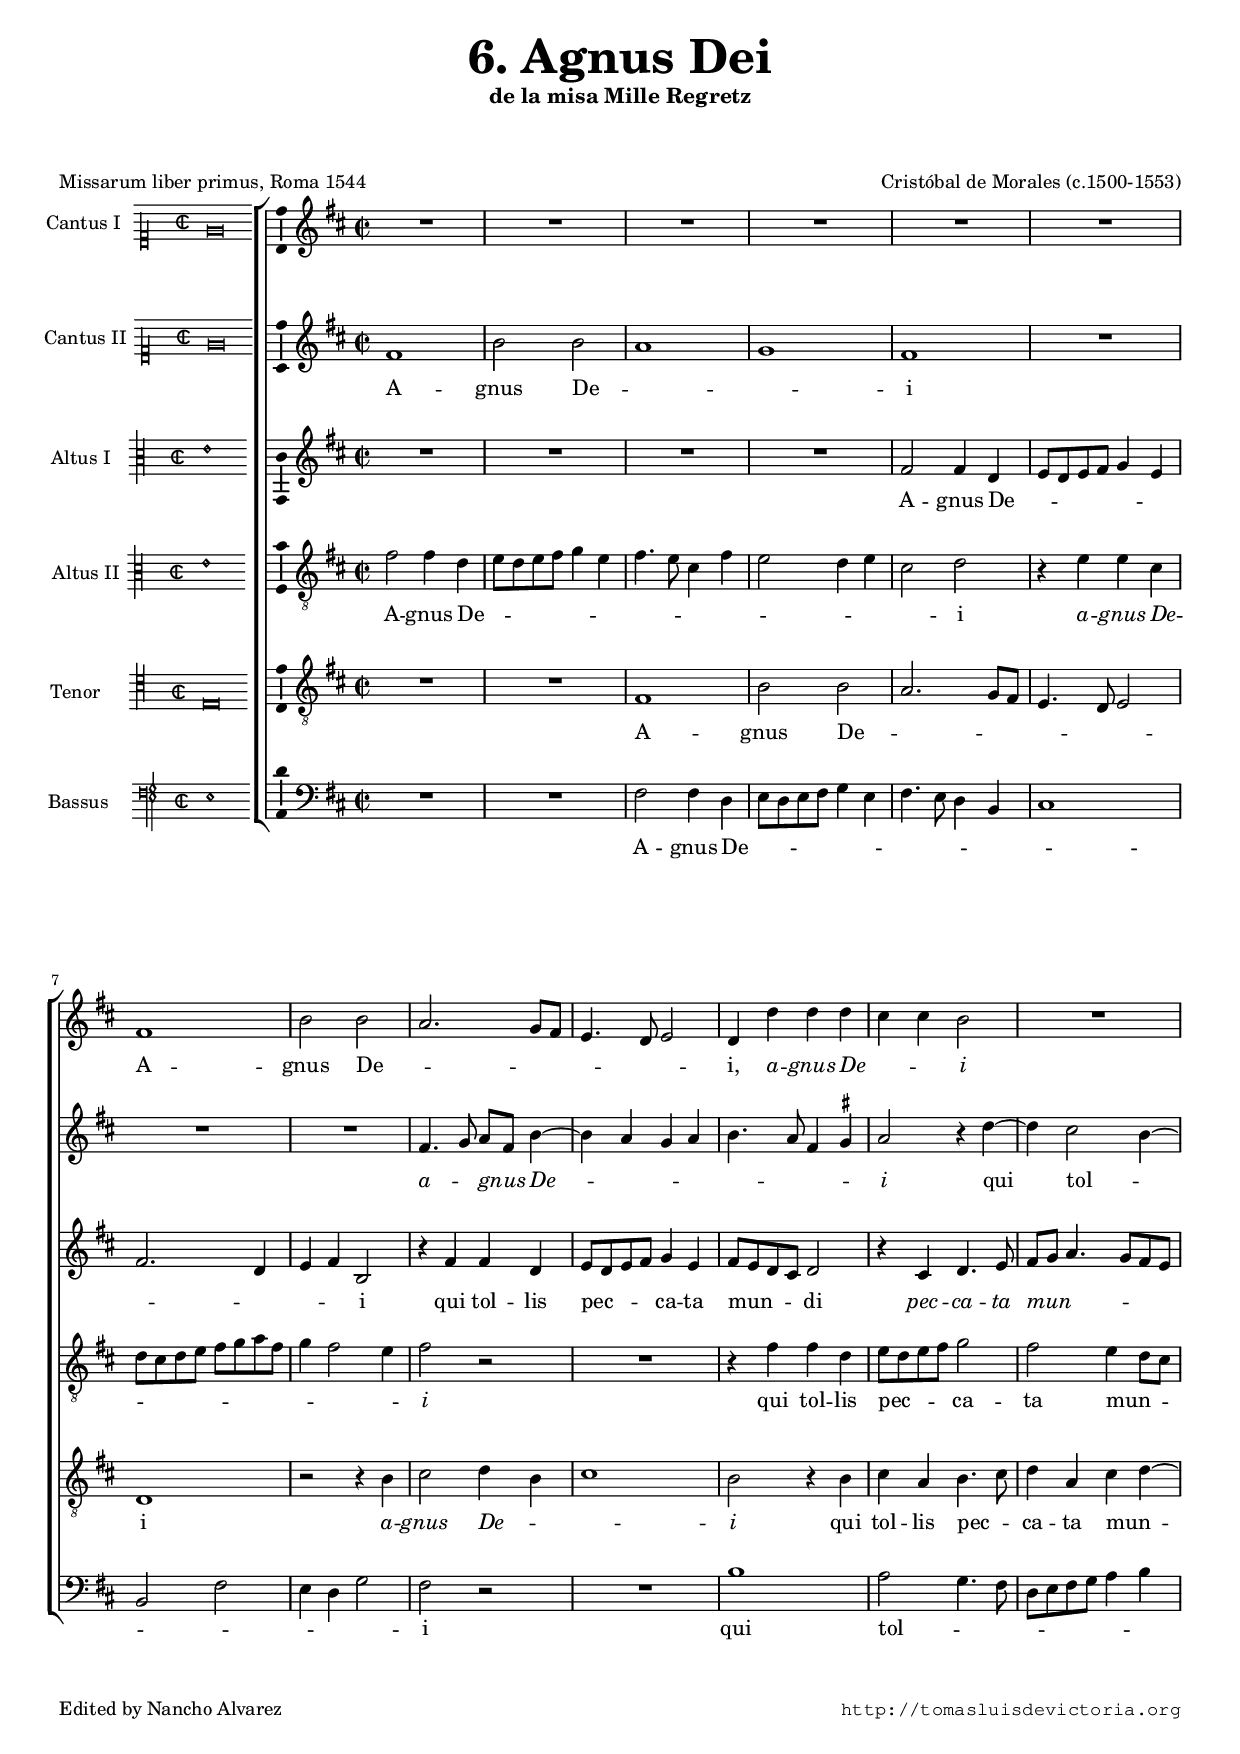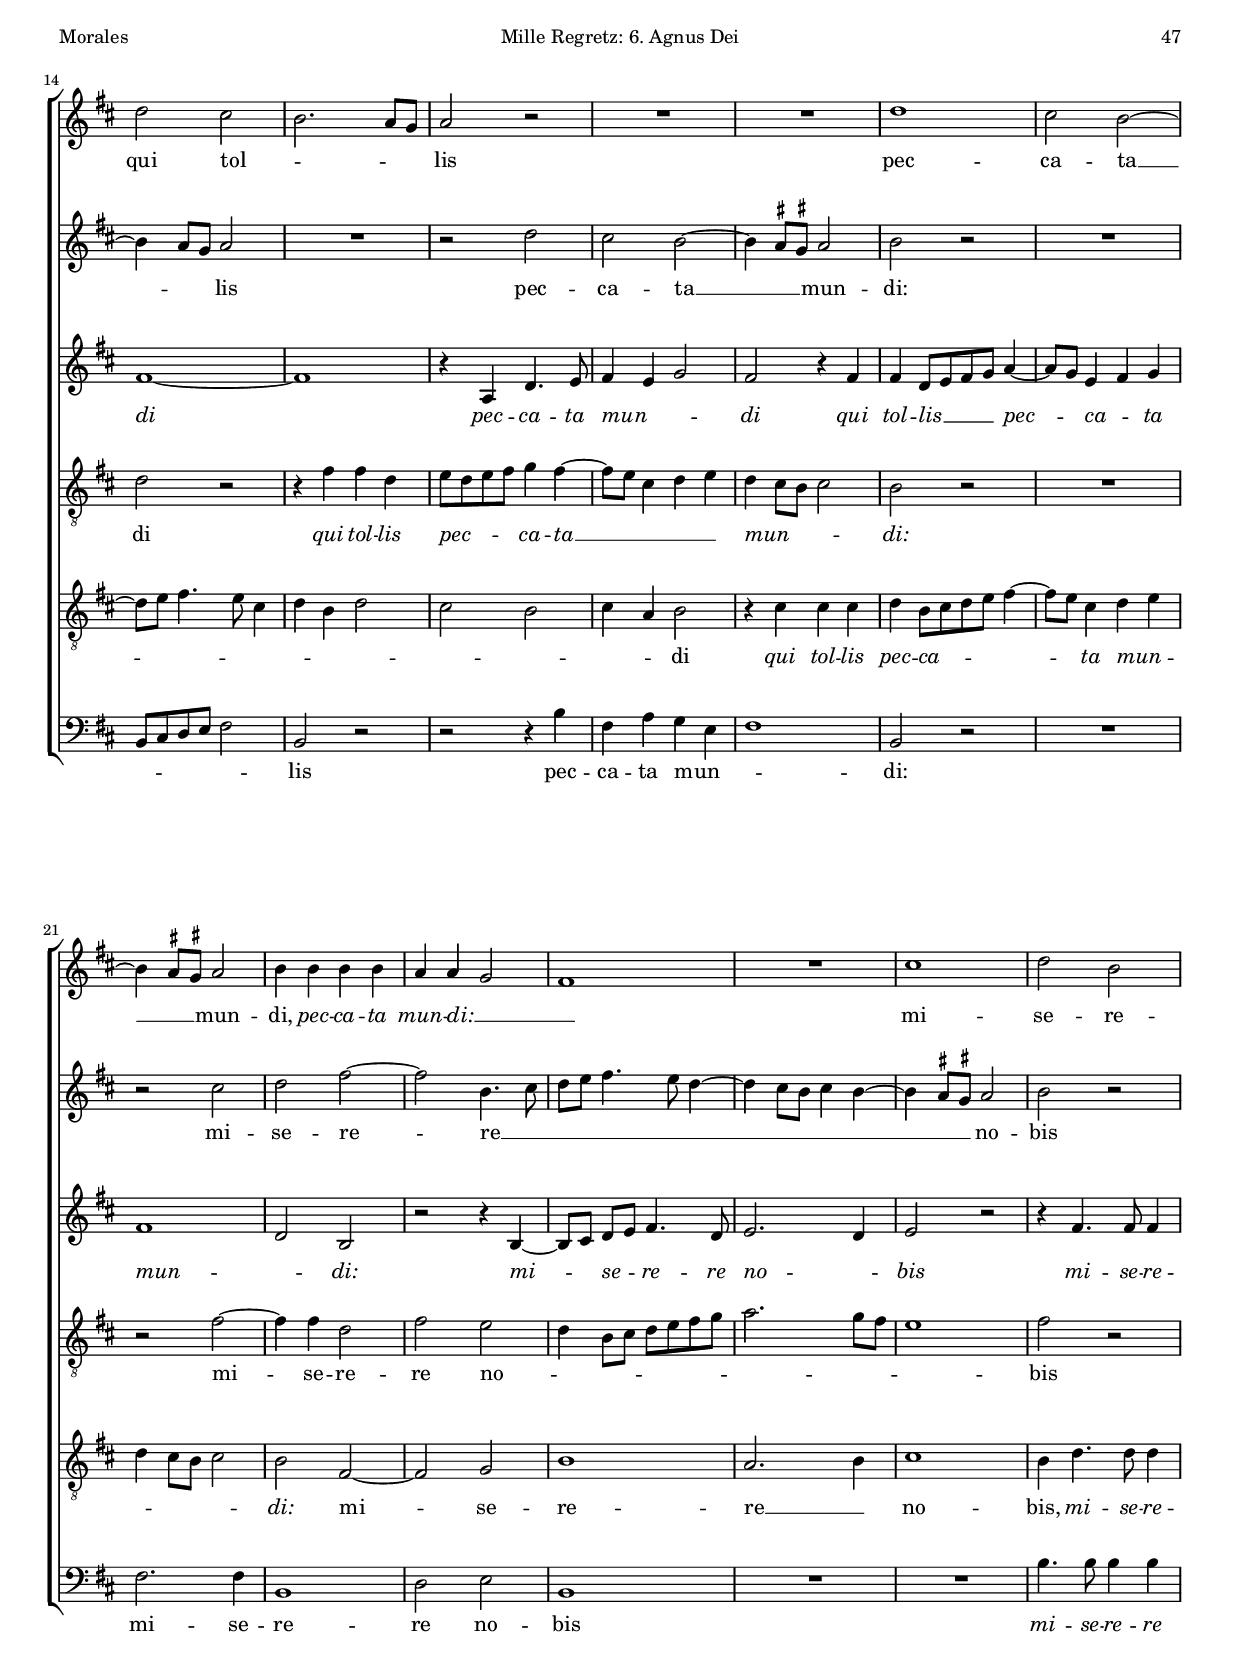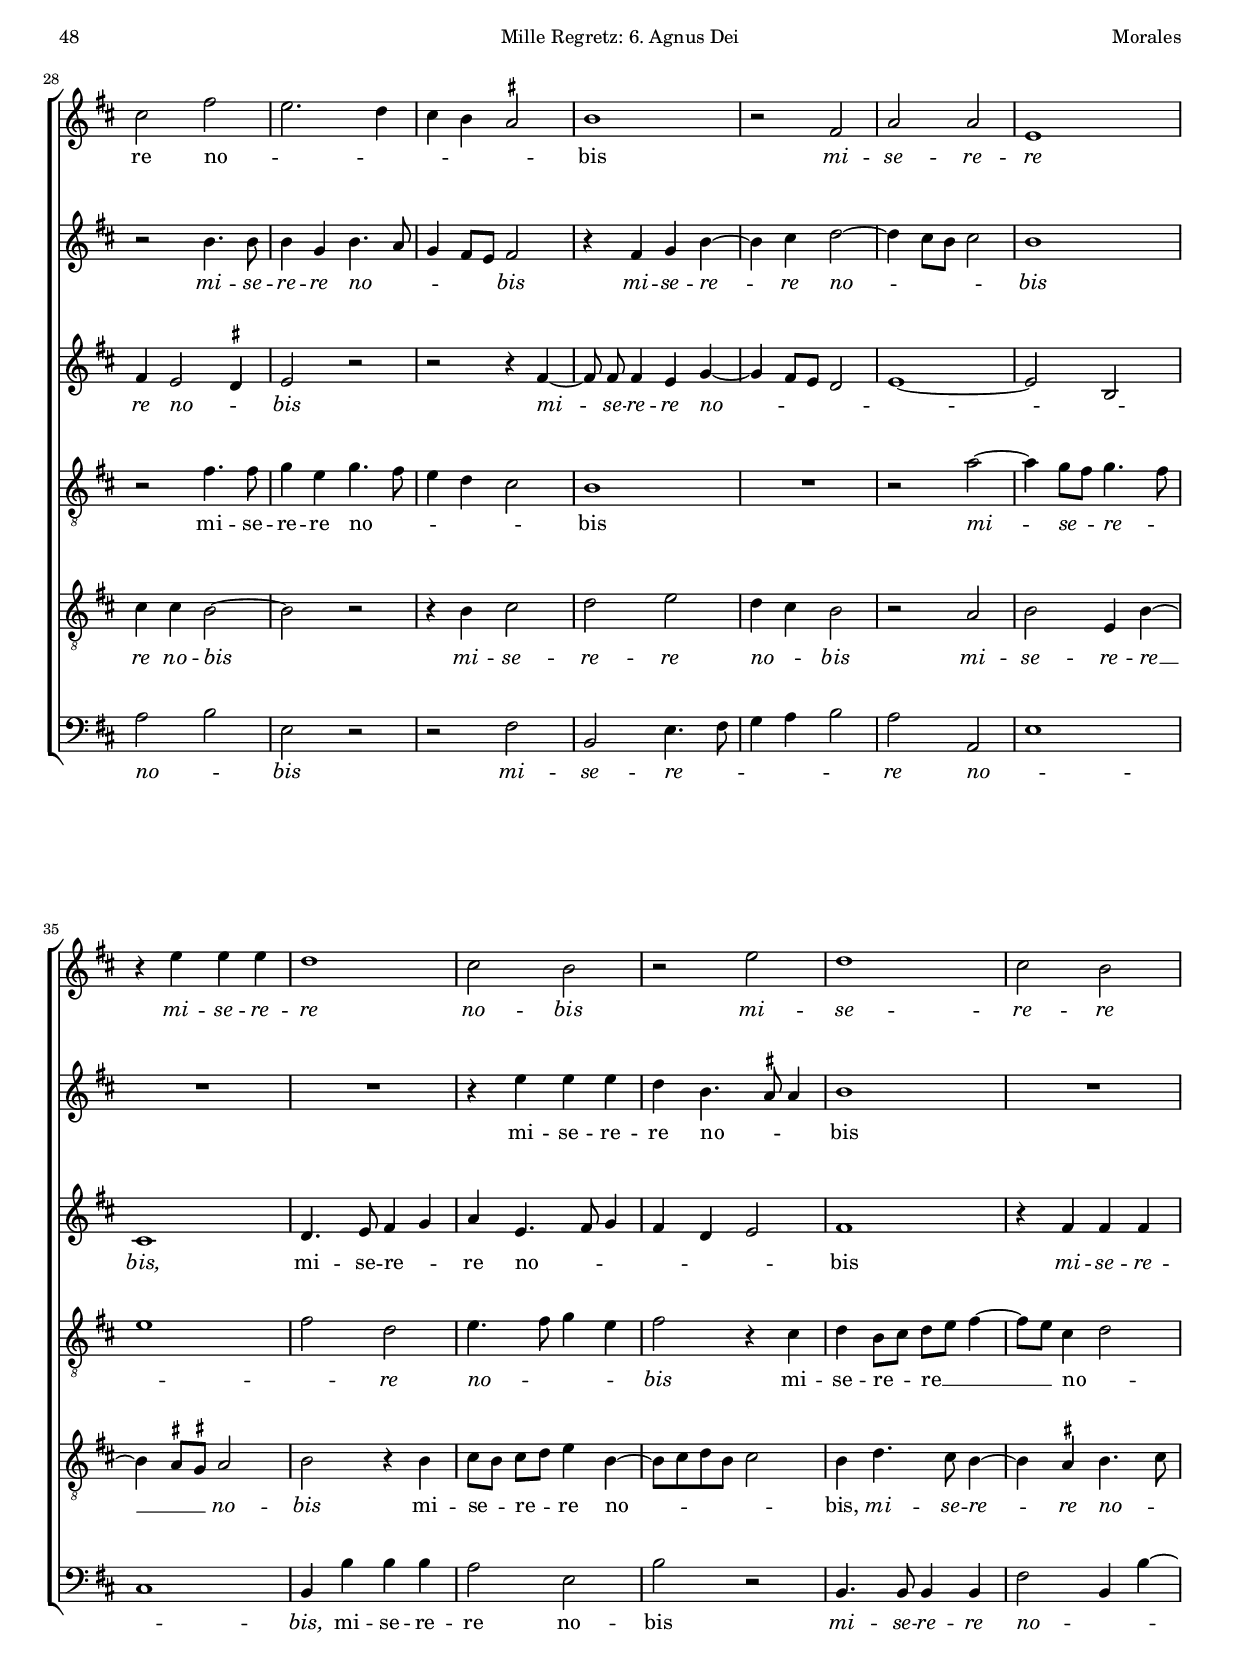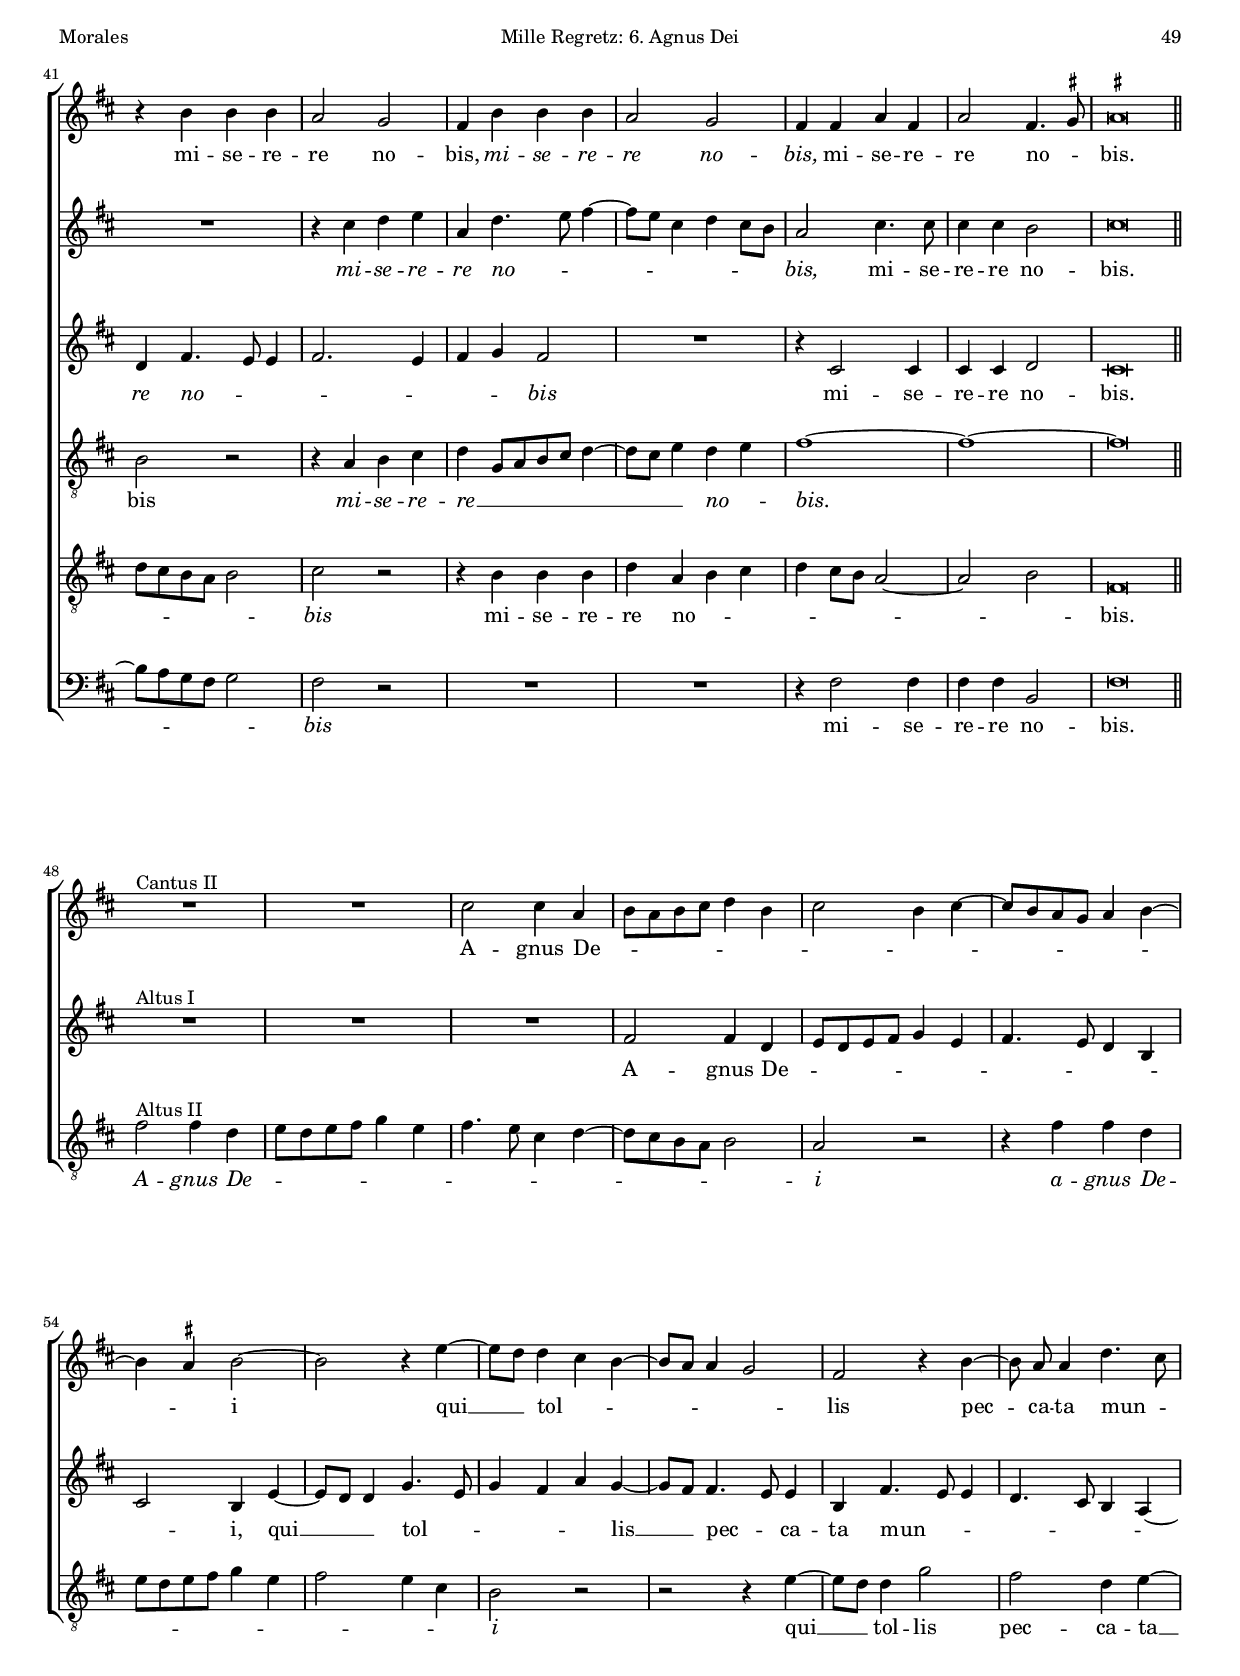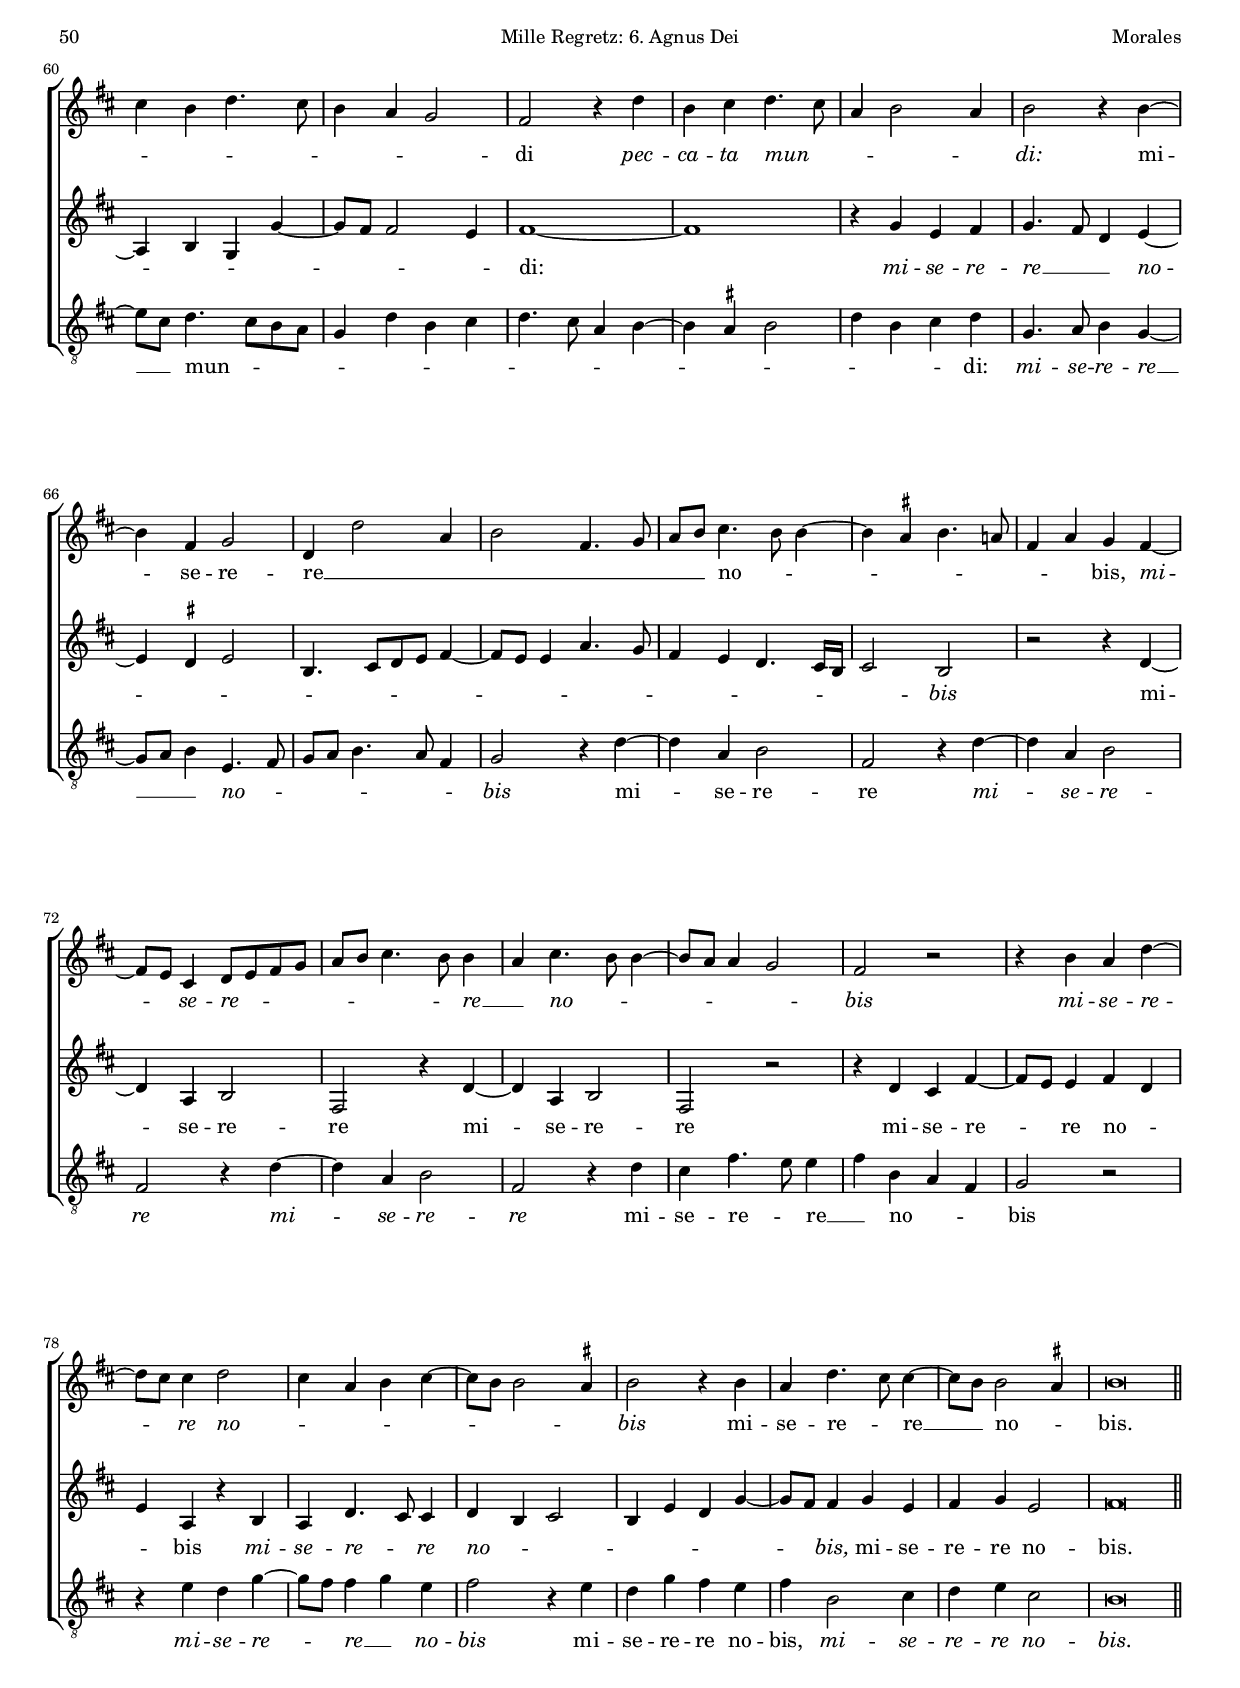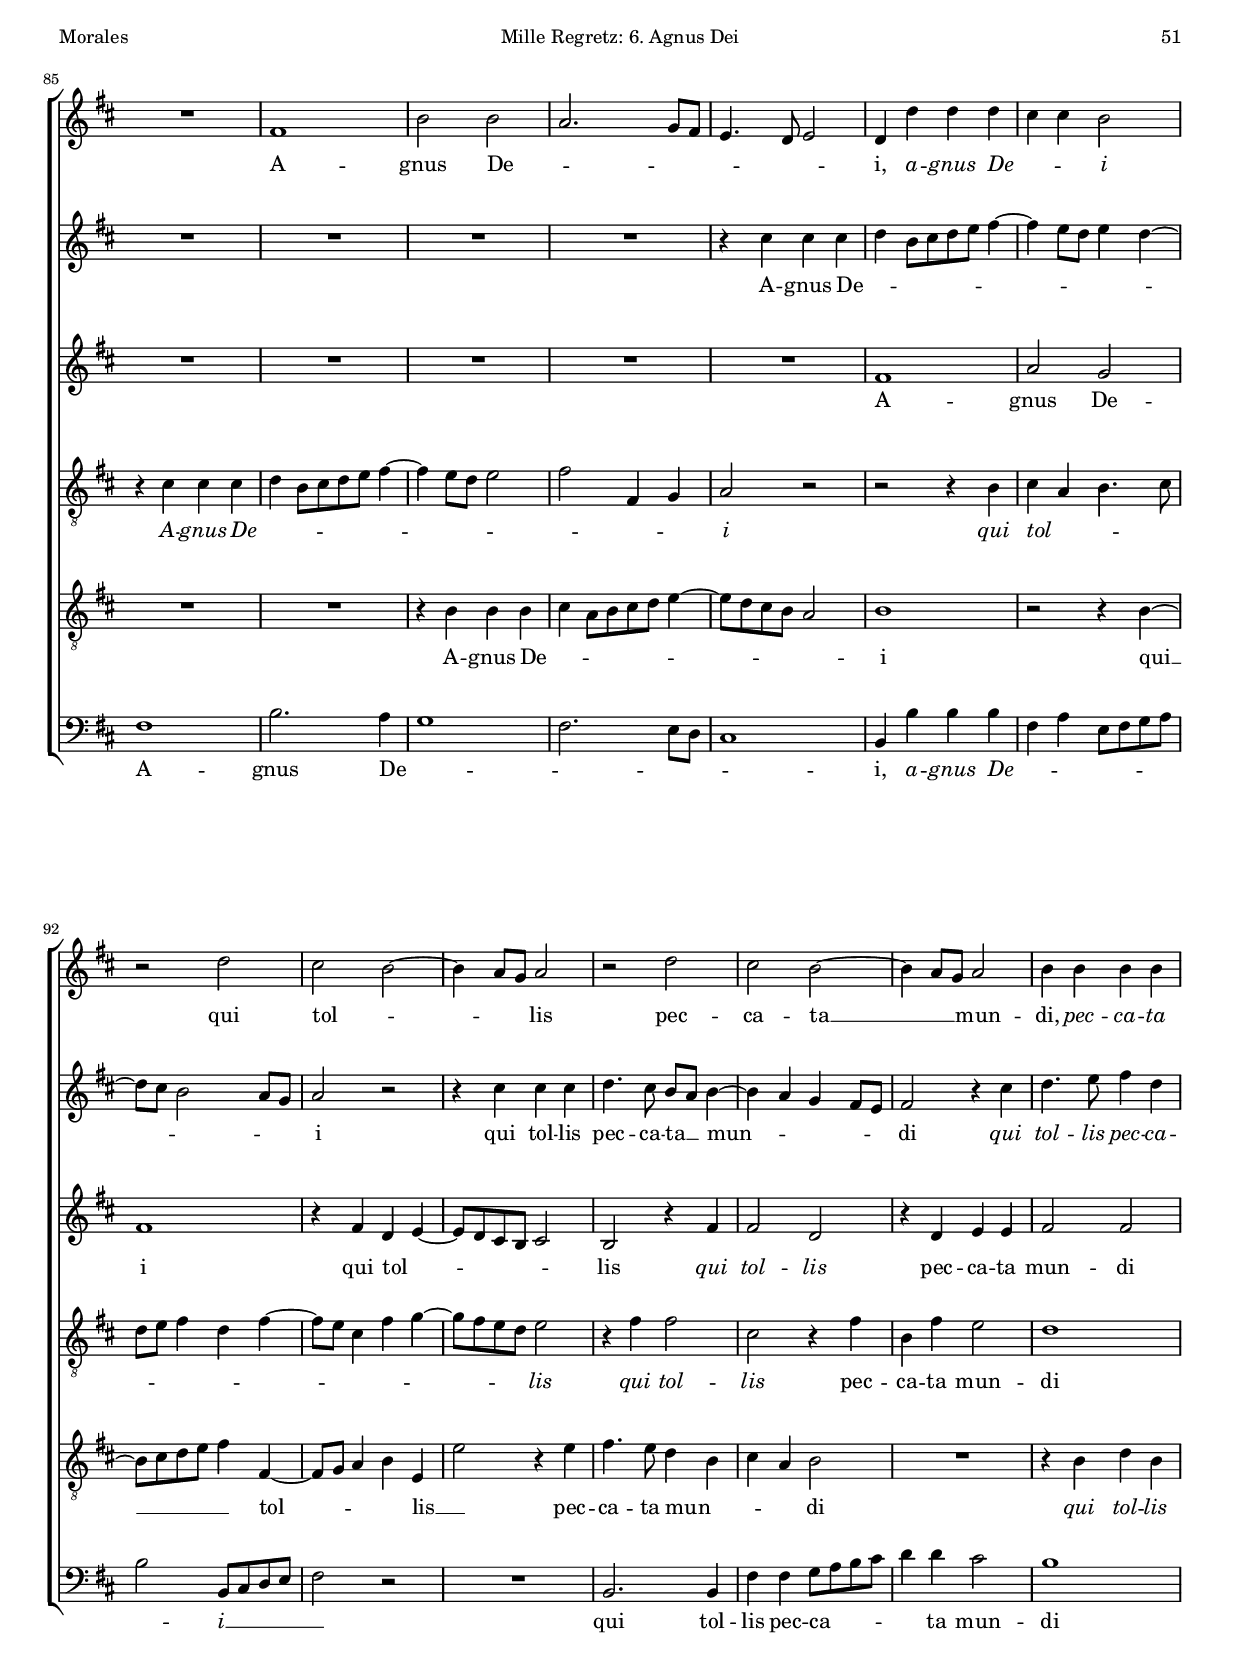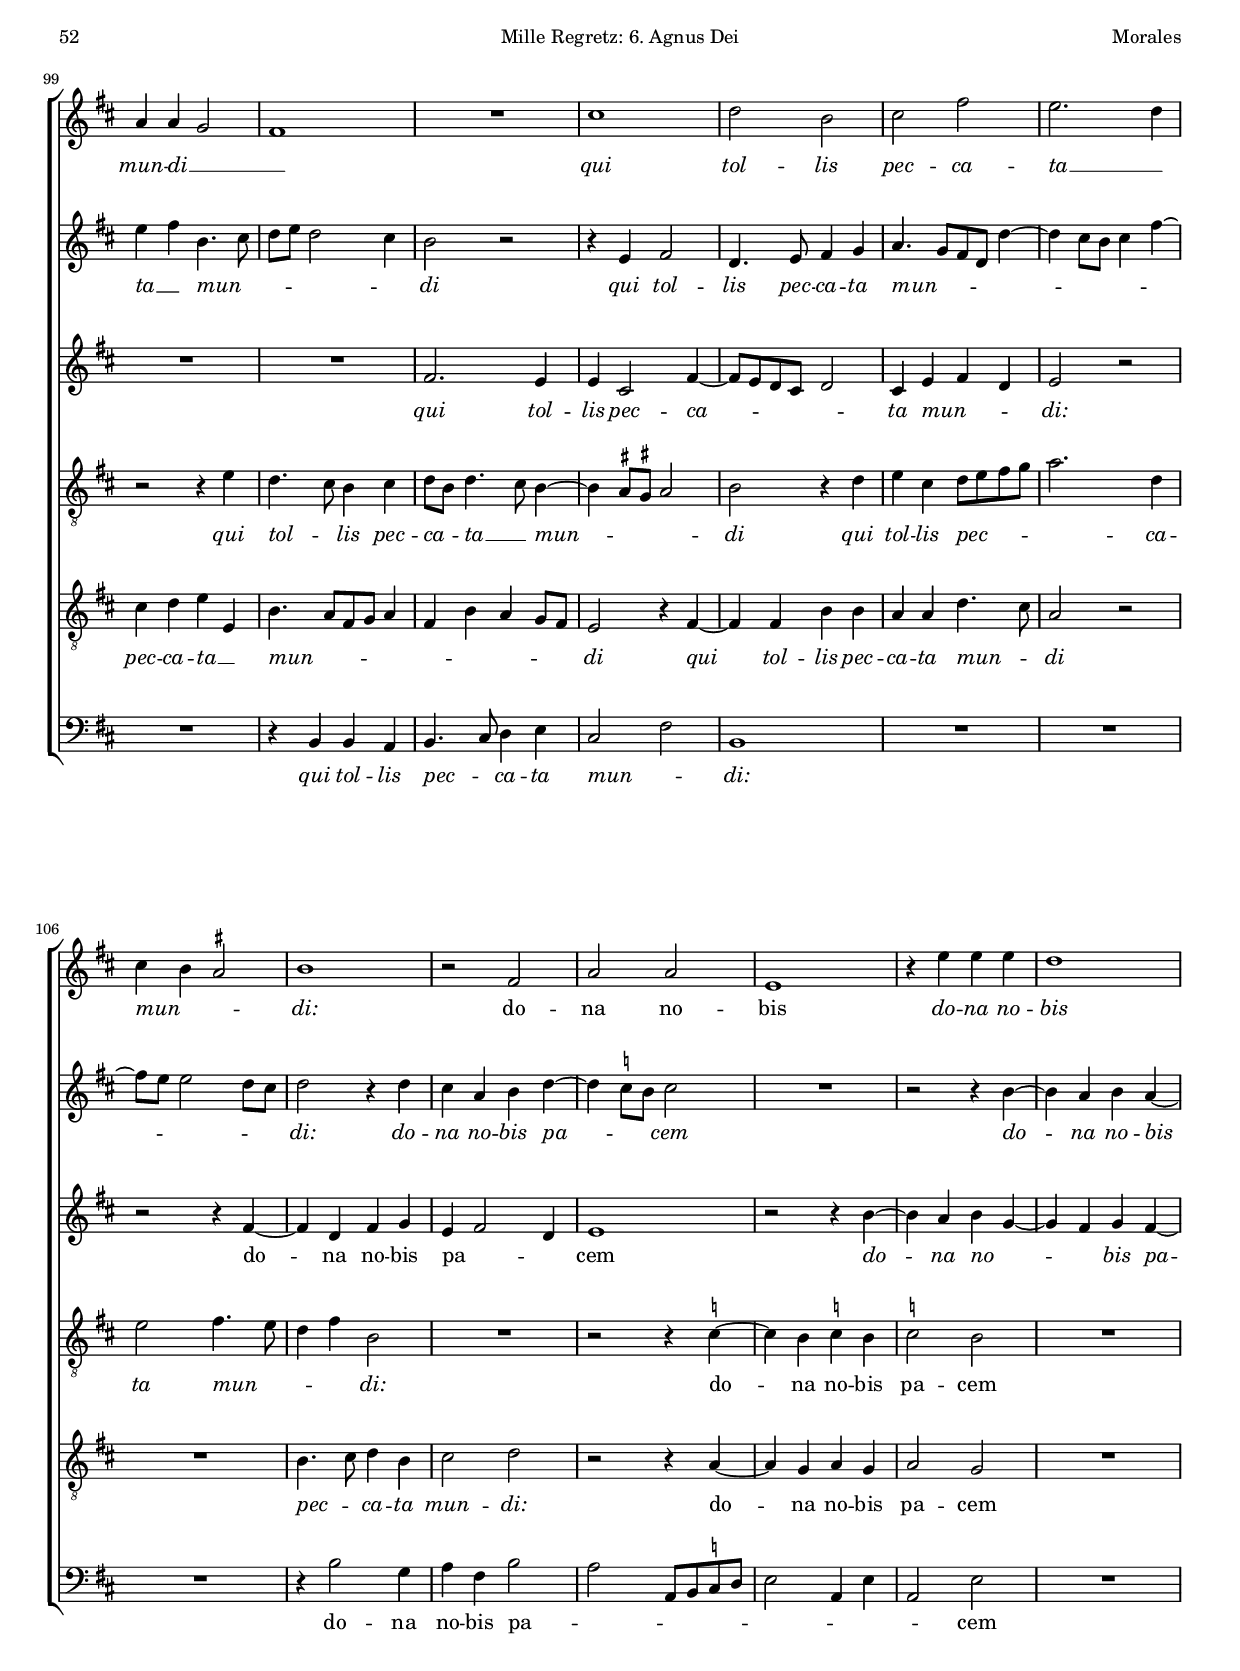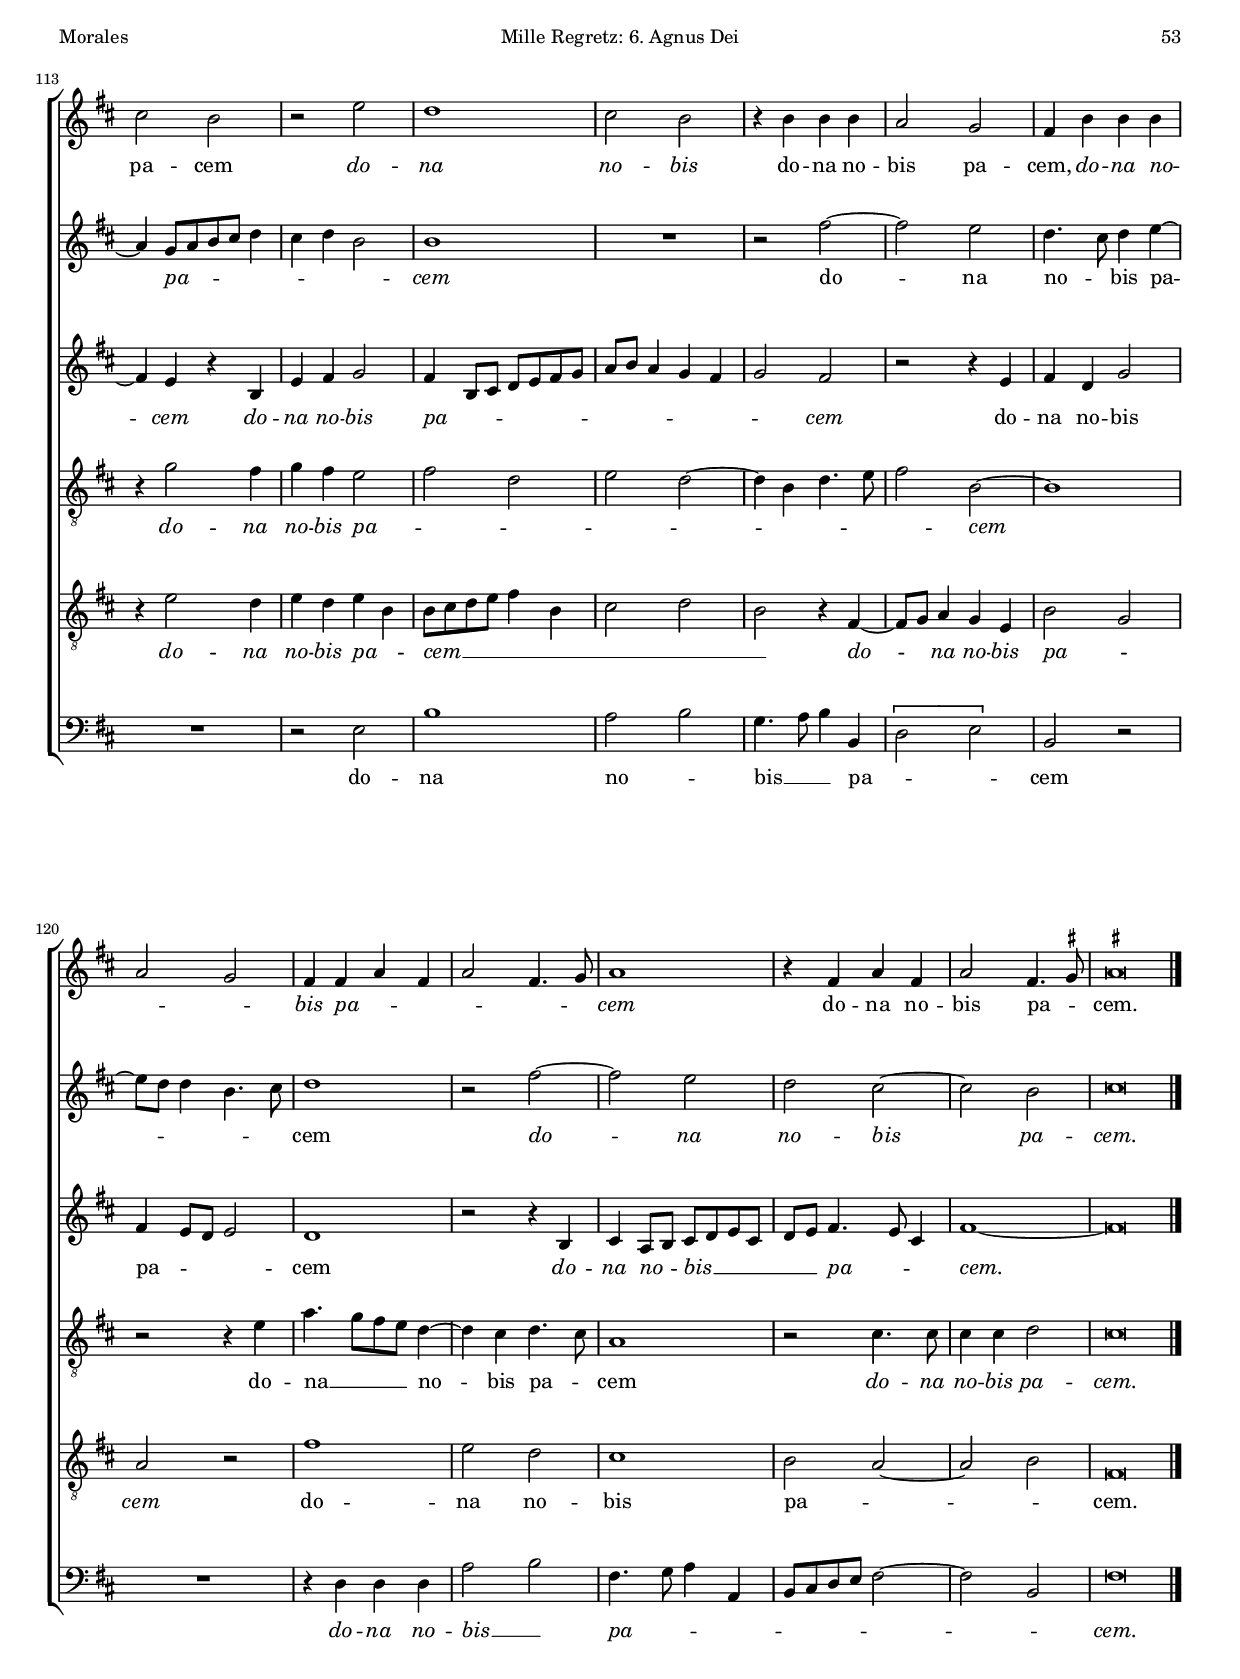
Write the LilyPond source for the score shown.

\version "2.18.0"

#(set-default-paper-size "a4")
#(set-global-staff-size 16.4)
#(ly:set-option 'point-and-click #f)
%mobile -s13.0 -i2.8

italicas=\override LyricText.font-shape = #'italic
rectas=\override LyricText.font-shape = #'upright
ss=\once \set suggestAccidentals = ##t
incipitwidth = 20

htitle="Mille Regretz: 6. Agnus Dei"
hcomposer="Morales"

\header {
	title=\markup{\fontsize #4 "6. Agnus Dei"}
	subtitle="de la misa Mille Regretz"
	subsubtitle=\markup{\null \vspace #2 }
        composer="Cristóbal de Morales (c.1500-1553)"
        pdfauthor=\composer
	%opus="(-)"
	poet="Missarum liber primus, Roma 1544"
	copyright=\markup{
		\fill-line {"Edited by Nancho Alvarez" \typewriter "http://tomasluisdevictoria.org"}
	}
%	tagline=""
}


global={\key c \major \time 2/2
        \skip 1*47 \bar "||" \break
	\skip 1*37 \bar "||" \pageBreak
	\skip 1*42 \bar "|."
}

cantus={
	R1*4/4 |
	R1*4/4 |
	R1*4/4 |
	R1*4/4 |
%5
	R1*4/4 |
	R1*4/4 |
	e'1 |
	a'2 a' |
	g'2. f'8 e' |
%10
	d'4. c'8 d'2 |
	c'4 c'' c'' c'' |
	b' b' a'2 |
	R1*4/4 |
	c''2 b' |
%15
	a'2. g'8 f' |
	g'2 r |
	R1*4/4 |
	R1*4/4 |
	c''1 |
%20
	b'2 a' ~ |
	a'4 \ss gis'8 \ss fis' gis'2 |
	a'4 a' a' a' |
	g' g' f'2 |
	e'1 |
%25
	R1*4/4 |
	b'1 |
	c''2 a' |
	b' e'' |
	d''2. c''4 |
%30
	b' a' \ss gis'2 |
	a'1 |
	r2 e' |
	g' g' |
	d'1 |
%35
	r4 d'' d'' d'' |
	c''1 |
	b'2 a' |
	r d'' |
	c''1 |
%40
	b'2 a' |
	r4 a' a' a' |
	g'2 f' |
	e'4 a' a' a' |
	g'2 f' |
%45
	e'4 e' g' e' |
	g'2 e'4. \ss fis'8 |
	\ss gis'\breve*1/2 |
	R1*4/4 |
	R1*4/4 |
%50
	R1*4/4 |
	R1*4/4 |
	R1*4/4 |
	R1*4/4 |
	R1*4/4 |
%55
	R1*4/4 |
	R1*4/4 |
	R1*4/4 |
	R1*4/4 |
	R1*4/4 |
%60
	R1*4/4 |
	R1*4/4 |
	R1*4/4 |
	R1*4/4 |
	R1*4/4 |
%65
	R1*4/4 |
	R1*4/4 |
	R1*4/4 |
	R1*4/4 |
	R1*4/4 |
%70
	R1*4/4 |
	R1*4/4 |
	R1*4/4 |
	R1*4/4 |
	R1*4/4 |
%75
	R1*4/4 |
	R1*4/4 |
	R1*4/4 |
	R1*4/4 |
	R1*4/4 |
%80
	R1*4/4 |
	R1*4/4 |
	R1*4/4 |
	R1*4/4 |
	R1*4/4 |
%85
	R1*4/4 |
	e'1 |
	a'2 a' |
	g'2. f'8 e' |
	d'4. c'8 d'2 |
%90
	c'4 c'' c'' c'' |
	b' b' a'2 |
	r c'' |
	b' a' ~ |
	a'4 g'8 f' g'2 |
%95
	r c'' |
	b' a' ~ |
	a'4 g'8 f' g'2 |
	a'4 a' a' a' |
	g' g' f'2 |
%100
	e'1 |
	R1*4/4 |
	b'1 |
	c''2 a' |
	b' e'' |
%105
	d''2. c''4 |
	b' a' \ss  gis'2 |
	a'1 |
	r2 e' |
	g' g' |
%110
	d'1 |
	r4 d'' d'' d'' |
	c''1 |
	b'2 a' |
	r d'' |
%115
	c''1 |
	b'2 a' |
	r4 a' a' a' |
	g'2 f' |
	e'4 a' a' a' |
%120
	g'2 f' |
	e'4 e' g' e' |
	g'2 e'4. f'8 |
	g'1 |
	r4 e' g' e' |
%125
	g'2 e'4. \ss fis'8 |
	\ss gis'\breve*1/2
}

cantusdos={
	e'1 |
	a'2 a' |
	g'1 |
	f' |
%5
	e' |
	R1*4/4 |
	R1*4/4 |
	R1*4/4 |
	e'4. f'8 g' e' a'4 ~ |
%10
	a' g' f' g' |
	a'4. g'8 e'4 \ss fis' |
	g'2 r4 c'' ~ |
	c'' b'2 a'4 ~ |
	a' g'8 f' g'2 |
%15
	R1*4/4 |
	r2 c'' |
	b' a' ~ |
	a'4 \ss gis'8 \ss fis' gis'2 |
	a' r |
%20
	R1*4/4 |
	r2 b' |
	c'' e'' ~ |
	e'' a'4. b'8 |
	c'' d'' e''4. d''8 c''4 ~ |
%25
	c'' b'8 a' b'4 a' ~ |
	a' \ss gis'8 \ss fis' gis'2 |
	a' r |
	r a'4. a'8 |
	a'4 f' a'4. g'8 |
%30
	f'4 e'8 d' e'2 |
	r4 e' f' a' ~ |
	a' b' c''2 ~ |
	c''4 b'8 a' b'2 |
	a'1 |
%35
	R1*4/4 |
	R1*4/4 |
	r4 d'' d'' d'' |
	c'' a'4. \ss gis'8 gis'4 |
	a'1 |
%40
	R1*4/4 |
	R1*4/4 |
	r4 b' c'' d'' |
	g' c''4. d''8 e''4 ~ |
	e''8 d'' b'4 c'' b'8 a' |
%45
	g'2 b'4. b'8 |
	b'4 b' a'2 |
	b'\breve*1/2|
	s4*0^\markup{"Cantus II"}
	R1*4/4 |
	R1*4/4 |
%50
	b'2 b'4 g' |
	a'8 g' a' b' c''4 a' |
	b'2 a'4 b' ~ |
	b'8 a' g' f' g'4 a' ~ |
	a' \ss gis' a'2 ~ |
%55
	a' r4 d'' ~ |
	d''8 c'' c''4 b' a' ~ |
	a'8 g' g'4 f'2 |
	e' r4 a' ~ |
	\set Staff.autoBeaming = ##f
	a'8 g' g'4 c''4. b'8 |
	\set Staff.autoBeaming = ##t
%60
	b'4 a' c''4. b'8 |
	a'4 g' f'2 |
	e' r4 c'' |
	a' b' c''4. b'8 |
	g'4 a'2 g'4 |
%65
	a'2 r4 a' ~ |
	a' e' f'2 |
	c'4 c''2 g'4 |
	a'2 e'4. f'8 |
	g' a' b'4. a'8 a'4 ~ |
%70
	a' \ss gis' a'4. g'8 |
	e'4 g' f' e' ~ |
	e'8 d' b4 c'8 d' e' f' |
	g' a' b'4. a'8 a'4 |
	g' b'4. a'8 a'4 ~ |
%75
	a'8 g' g'4 f'2 |
	e' r |
	r4 a' g' c'' ~ |
	c''8 b' b'4 c''2 |
	b'4 g' a' b' ~ |
%80
	b'8 a' a'2 \ss gis'4 |
	a'2 r4 a' |
	g' c''4. b'8 b'4 ~ |
	b'8 a' a'2 \ss gis'4 |
	a'\breve*1/2 |
%85
	R1*4/4 |
	R1*4/4 |
	R1*4/4 |
	R1*4/4 |
	r4 b' b' b' |
%90
	c''  a'8[ b' c'' d''] e''4 ~ |
	e'' d''8 c'' d''4 c'' ~ |
	c''8 b' a'2 g'8 f' |
	g'2 r |
	r4 b' b' b' |
%95
	c''4. b'8 a' g' a'4 ~ |
	a' g' f' e'8 d' |
	e'2 r4 b' |
	c''4. d''8 e''4 c'' |
	d'' e'' a'4. b'8 |
%100
	c'' d'' c''2 b'4 |
	a'2 r |
	r4 d' e'2 |
	c'4. d'8 e'4 f' |
	g'4.  f'8[ e' c'] c''4 ~ |
%105
	c'' b'8 a' b'4 e'' ~ |
	e''8 d'' d''2 c''8 b' |
	c''2 r4 c'' |
	b' g' a' c'' ~ |
	c'' \ss bes'8 a' bes'2 |
%110
	R1*4/4 |
	r2 r4 a' ~ |
	a' g' a' g' ~ |
	g'  f'8[ g' a' b'] c''4 |
	b' c'' a'2 |
%115
	a'1 |
	R1*4/4 |
	r2 e'' ~ |
	e'' d'' |
	c''4. b'8 c''4 d'' ~ |
%120
	d''8 c'' c''4 a'4. b'8 |
	c''1 |
	r2 e'' ~ |
	e'' d'' |
	c'' b' ~ |
%125
	b' a' |
	b'\breve*1/2
}

altus={
	R1*4/4 |
	R1*4/4 |
	R1*4/4 |
	R1*4/4 |
%5
	e'2 e'4 c' |
	d'8 c' d' e' f'4 d' |
	e'2. c'4 |
	d' e' a2 |
	r4 e' e' c' |
%10
	d'8 c' d' e' f'4 d' |
	e'8 d' c' b c'2 |
	r4 b c'4. d'8 |
	e' f' g'4. f'8 e' d' |
	e'1 ~ |
%15
	e' |
	r4 g c'4. d'8 |
	e'4 d' f'2 |
	e' r4 e' |
	e'  c'8[ d' e' f'] g'4 ~ |
%20
	g'8 f' d'4 e' f' |
	e'1 |
	c'2 a |
	r r4 a ~ |
	 a8[ b]  c'[ d'] e'4. c'8 |
%25
	d'2. c'4 |
	d'2 r |
	r4 e'4. e'8 e'4 |
	e' d'2 \ss cis'4 |
	d'2 r |
%30
	r r4 e' ~ |
	\set Staff.autoBeaming = ##f
	e'8 e' e'4 d' f' ~ |
	\set Staff.autoBeaming = ##t
	f' e'8 d' c'2 |
	d'1 ~ |
	d'2 a |
%35
	b1 |
	c'4. d'8 e'4 f' |
	g' d'4. e'8 f'4 |
	e' c' d'2 |
	e'1 |
%40
	r4 e' e' e' |
	c' e'4. d'8 d'4 |
	e'2. d'4 |
	e' f' e'2 |
	R1*4/4 |
%45
	r4 b2 b4 |
	b b c'2 |
	b\breve*1/2 |
	s4*0^\markup{"Altus I"}
	R1*4/4 |
	R1*4/4 |
%50
	R1*4/4 |
	e'2 e'4 c' |
	d'8 c' d' e' f'4 d' |
	e'4. d'8 c'4 a |
	b2 a4 d' ~ |
%55
	d'8 c' c'4 f'4. d'8 |
	f'4 e' g' f' ~ |
	f'8 e' e'4. d'8 d'4 |
	a e'4. d'8 d'4 |
	c'4. b8 a4 g ~ |
%60
	g a f f' ~ |
	f'8 e' e'2 d'4 |
	e'1 ~ |
	e' |
	r4 f' d' e' |
%65
	f'4. e'8 c'4 d' ~ |
	d' \ss cis' d'2 |
	a4.  b8[ c' d'] e'4 ~ |
	e'8 d' d'4 g'4. f'8 |
	e'4 d' c'4. b16 a |
%70
	b2 a |
	r r4 c' ~ |
	c' g a2 |
	e r4 c' ~ |
	c' g a2 |
%75
	e r |
	r4 c' b e' ~ |
	e'8 d' d'4 e' c' |
	d' g r a |
	g c'4. b8 b4 |
%80
	c' a b2 |
	a4 d' c' f' ~ |
	f'8 e' e'4 f' d' |
	e' f' d'2 |
	e'\breve*1/2 |
%85
	R1*4/4 |
	R1*4/4 |
	R1*4/4 |
	R1*4/4 |
	R1*4/4 |
%90
	e'1 |
	g'2 f' |
	e'1 |
	r4 e' c' d' ~ |
	d'8 c' b a b2 |
%95
	a r4 e' |
	e'2 c' |
	r4 c' d' d' |
	e'2 e' |
	R1*4/4 |
%100
	R1*4/4 |
	e'2. d'4 |
	d' b2 e'4 ~ |
	e'8 d' c' b c'2 |
	b4 d' e' c' |
%105
	d'2 r |
	r r4 e' ~ |
	e' c' e' f' |
	d' e'2 c'4 |
	d'1 |
%110
	r2 r4 a' ~ |
	a' g' a' f' ~ |
	f' e' f' e' ~ |
	e' d' r a |
	d' e' f'2 |
%115
	e'4 a8 b c' d' e' f' |
	g' a' g'4 f' e' |
	f'2 e' |
	r r4 d' |
	e' c' f'2 |
%120
	e'4 d'8 c' d'2 |
	c'1 |
	r2 r4 a |
	b g8 a b c' d' b |
	c' d' e'4. d'8 b4 |
%125
	e'1 ~ |
	e'\breve*1/2
}

altusdos={
	e'2 e'4 c' |
	d'8 c' d' e' f'4 d' |
	e'4. d'8 b4 e' |
	d'2 c'4 d' |
%5
	b2 c' |
	r4 d' d' b |
	c'8 b c' d' e' f' g' e' |
	f'4 e'2 d'4 |
	e'2 r |
%10
	R1*4/4 |
	r4 e' e' c' |
	d'8 c' d' e' f'2 |
	e' d'4 c'8 b |
	c'2 r |
%15
	r4 e' e' c' |
	d'8 c' d' e' f'4 e' ~ |
	e'8 d' b4 c' d' |
	c' b8 a b2 |
	a r |
%20
	R1*4/4 |
	r2 e' ~ |
	e'4 e' c'2 |
	e' d' |
	c'4 a8 b c' d' e' f' |
%25
	g'2. f'8 e' |
	d'1 |
	e'2 r |
	r e'4. e'8 |
	f'4 d' f'4. e'8 |
%30
	d'4 c' b2 |
	a1 |
	R1*4/4 |
	r2 g' ~ |
	g'4 f'8 e' f'4. e'8 |
%35
	d'1 |
	e'2 c' |
	d'4. e'8 f'4 d' |
	e'2 r4 b |
	c'  a8[ b]  c'[ d'] e'4 ~ |
%40
	e'8 d' b4 c'2 |
	a r |
	r4
	%\once \override LigatureBracket.style = #'dashed-line
	  g 
	a b c'  f8[ g 
	a b] c'4 ~ c'8 b8 d'4 
%45
	c' d' e'1 ~  % estos 3 compases están desplazados una blanca en la edición de Anglés
	e'1 ~ |
	e'\breve*1/2 |
	s4*0^\markup{"Altus II"}
	e'2 e'4 c' |
	d'8 c' d' e' f'4 d' |
%50
	e'4. d'8 b4 c' ~ |
	c'8 b a g a2 |
	g r |
	r4 e' e' c' |
	d'8 c' d' e' f'4 d' |
%55
	e'2 d'4 b |
	a2 r |
	r r4 d' ~ |
	d'8 c' c'4 f'2 |
	e' c'4 d' ~ |
%60
	d'8 b c'4. b8 a g |
	f4 c' a b |
	c'4. b8 g4 a ~ |
	a \ss gis a2 |
	c'4 a b c' |
%65
	f4. g8 a4 f ~ |
	f8 g a4 d4. e8 |
	f g a4. g8 e4 |
	f2 r4 c' ~ |
	c' g a2 |
%70
	e r4 c' ~ |
	c' g a2 |
	e r4 c' ~ |
	c' g a2 |
	e r4 c' |
%75
	b e'4. d'8 d'4 |
	e' a g e |
	f2 r |
	r4 d' c' f' ~ |
	f'8 e' e'4 f' d' |
%80
	e'2 r4 d' |
	c' f' e' d' |
	e' a2 b4 |
	c' d' b2 |
	a\breve*1/2 |
%85
	r4 b b b |
	c'  a8[ b c' d'] e'4 ~ |
	e' d'8 c' d'2 |
	e' e4 f |
	g2 r |
%90
	r r4 a |
	b g a4. b8 |
	c' d' e'4 c' e' ~ |
	e'8 d' b4 e' f' ~ |
	f'8 e' d' c' d'2 |
%95
	r4 e' e'2 |
	b r4 e' |
	a e' d'2 |
	c'1 |
	r2 r4 d' |
%100
	c'4. b8 a4 b |
	c'8 a c'4. b8 a4 ~ |
	a \ss gis8 \ss fis gis2 |
	a r4 c' |
	d' b c'8 d' e' f' |
%105
	g'2. c'4 |
	d'2 e'4. d'8 |
	c'4 e' a2 |
	R1*4/4 |
	r2 r4 \ss bes ~ |
%110
	bes a \ss bes a |
	\ss bes2 a |
	R1*4/4 |
	r4 f'2 e'4 |
	f' e' d'2 |
%115
	e' c' |
	d' c' ~ |
	c'4 a c'4. d'8 |
	e'2 a ~ |
	a1 |
%120
	r2 r4 d' |
	g'4.  f'8[ e' d'] c'4 ~ |
	c' b c'4. b8 |
	g1 |
	r2 b4. b8 |
%125
	b4 b c'2 |
	b\breve*1/2
}

tenor={
	R1*4/4 |
	R1*4/4 |
	e1 |
	a2 a |
%5
	g2. f8 e |
	d4. c8 d2 |
	c1 |
	r2 r4 a |
	b2 c'4 a |
%10
	b1 |
	a2 r4 a |
	b g a4. b8 |
	c'4 g b c' ~ |
	c'8 d' e'4. d'8 b4 |
%15
	c' a c'2 |
	b a |
	b4 g a2 |
	r4 b b b |
	c'  a8[ b c' d'] e'4 ~ |
%20
	e'8 d' b4 c' d' |
	c' b8 a b2 |
	a e ~ |
	e f |
	a1 |
%25
	g2. a4 |
	b1 |
	a4 c'4. c'8 c'4 |
	b b a2 ~ |
	a r |
%30
	r4 a b2 |
	c' d' |
	c'4 b a2 |
	r g |
	a d4 a ~ |
%35
	a \ss gis8 \ss fis gis2 |
	a r4 a |
	 b8[ a]  b[ c'] d'4 a ~ |
	a8 b c' a b2 |
	a4 c'4. b8 a4 ~ |
%40
	a \ss gis a4. b8 |
	c' b a g a2 |
	b r |
	r4 a a a |
	c' g a b |
%45
	c' b8 a g2 ~ |
	g a |
	e\breve*1/2 |
	R1*4/4 |
	R1*4/4 |
%50
	R1*4/4 |
	R1*4/4 |
	R1*4/4 |
	R1*4/4 |
	R1*4/4 |
%55
	R1*4/4 |
	R1*4/4 |
	R1*4/4 |
	R1*4/4 |
	R1*4/4 |
%60
	R1*4/4 |
	R1*4/4 |
	R1*4/4 |
	R1*4/4 |
	R1*4/4 |
%65
	R1*4/4 |
	R1*4/4 |
	R1*4/4 |
	R1*4/4 |
	R1*4/4 |
%70
	R1*4/4 |
	R1*4/4 |
	R1*4/4 |
	R1*4/4 |
	R1*4/4 |
%75
	R1*4/4 |
	R1*4/4 |
	R1*4/4 |
	R1*4/4 |
	R1*4/4 |
%80
	R1*4/4 |
	R1*4/4 |
	R1*4/4 |
	R1*4/4 |
	R1*4/4 |
%85
	R1*4/4 |
	R1*4/4 |
	r4 a a a |
	b  g8[ a b c'] d'4 ~ |
	d'8 c' b a g2 |
%90
	a1 |
	r2 r4 a ~ |
	a8 b c' d' e'4 e ~ |
	e8 f g4 a d |
	d'2 r4 d' |
%95
	e'4. d'8 c'4 a |
	b g a2 |
	R1*4/4 |
	r4 a c' a |
	b c' d' d |
%100
	a4.  g8[ e f] g4 |
	e a g f8 e |
	d2 r4 e ~ |
	e e a a |
	g g c'4. b8 |
%105
	g2 r |
	R1*4/4 |
	a4. b8 c'4 a |
	b2 c' |
	r r4 g ~ |
%110
	g f g f |
	g2 f |
	R1*4/4 |
	r4 d'2 c'4 |
	d' c' d' a |
%115
	a8 b c' d' e'4 a |
	b2 c' |
	a r4 e ~ |
	e8 f g4 f d |
	a2 f |
%120
	g r |
	e'1 |
	d'2 c' |
	b1 |
	a2 g ~ |
%125
	g a |
	e\breve*1/2
}

bassus={
	R1*4/4 |
	R1*4/4 |
	e2 e4 c |
	d8 c d e f4 d |
%5
	e4. d8 c4 a, |
	b,1 |
	a,2 e |
	d4 c f2 |
	e r |
%10
	R1*4/4 |
	a1 |
	g2 f4. e8 |
	c d e f g4 a |
	a,8 b, c d e2 |
%15
	a, r |
	r r4 a |
	e g f d |
	e1 |
	a,2 r |
%20
	R1*4/4 |
	e2. e4 |
	a,1 |
	c2 d |
	a,1 |
%25
	R1*4/4 |
	R1*4/4 |
	a4. a8 a4 a |
	g2 a |
	d r |
%30
	r e |
	a, d4. e8 |
	f4 g a2 |
	g g, |
	d1 |
%35
	b, |
	a,4 a a a |
	g2 d |
	a r |
	a,4. a,8 a,4 a, |
%40
	e2 a,4 a ~ |
	a8 g f e f2 |
	e r |
	R1*4/4 |
	R1*4/4 |
%45
	r4 e2 e4 |
	e e a,2 |
	e\breve*1/2 |
	R1*4/4 |
	R1*4/4 |
%50
	R1*4/4 |
	R1*4/4 |
	R1*4/4 |
	R1*4/4 |
	R1*4/4 |
%55
	R1*4/4 |
	R1*4/4 |
	R1*4/4 |
	R1*4/4 |
	R1*4/4 |
%60
	R1*4/4 |
	R1*4/4 |
	R1*4/4 |
	R1*4/4 |
	R1*4/4 |
%65
	R1*4/4 |
	R1*4/4 |
	R1*4/4 |
	R1*4/4 |
	R1*4/4 |
%70
	R1*4/4 |
	R1*4/4 |
	R1*4/4 |
	R1*4/4 |
	R1*4/4 |
%75
	R1*4/4 |
	R1*4/4 |
	R1*4/4 |
	R1*4/4 |
	R1*4/4 |
%80
	R1*4/4 |
	R1*4/4 |
	R1*4/4 |
	R1*4/4 |
	R1*4/4 |
%85
	e1 |
	a2. g4 |
	f1 |
	e2. d8 c |
	b,1 |
%90
	a,4 a a a |
	e g d8 e f g |
	a2 a,8 b, c d |
	e2 r |
	R1*4/4 |
%95
	a,2. a,4 |
	e e f8 g a b |
	c'4 c' b2 |
	a1 |
	R1*4/4 |
%100
	r4 a, a, g, |
	a,4. b,8 c4 d |
	b,2 e |
	a,1 |
	R1*4/4 |
%105
	R1*4/4 |
	R1*4/4 |
	r4 a2 f4 |
	g e a2 |
	g g,8 a, \ss bes, c |
%110
	d2 g,4 d |
	g,2 d |
	R1*4/4 |
	R1*4/4 |
	r2 d |
%115
	a1 |
	g2 a |
	f4. g8 a4 a, |
	\[c2 d\] |
	a, r |
%120
	R1*4/4 |
	r4 c c c |
	g2 a |
	e4. f8 g4 g, |
	a,8 b, c d e2 ~ |
%125
	e a, |
	e\breve*1/2
}

textocantus=\lyricmode{
A -- gnus De -- _ _ _ _ _ _ i,
\italicas
a -- gnus De -- _ _ i
\rectas
qui tol -- _ _ _ lis
pec -- ca -- ta __ _ _ _ mun -- di,
\italicas
pec -- ca -- ta mun -- di: __ _ _ 
\rectas
mi -- se -- re -- re no -- _ _ _ _ _ bis
\italicas
mi -- se -- re -- re
mi -- se -- re -- re no -- bis
mi -- se -- re -- re
\rectas
mi -- se -- re -- re no -- bis,
\italicas
mi -- se -- re -- re no -- bis,
\rectas
mi -- se -- re -- re no -- _ bis.
A -- gnus De -- _ _ _ _ _ _ i,
\italicas
a -- gnus De -- _ _ i
\rectas
qui tol -- _ _ _ _ lis
pec -- ca -- ta __ _ _ _ mun -- di,
\italicas
pec -- ca -- ta mun -- di __ _ _ 
qui tol -- lis pec -- ca -- ta __ _ mun -- _ _ di:
\rectas
do -- na no -- bis
\italicas
do -- na no -- bis 
\rectas
pa -- cem
\italicas
do -- na no -- bis
\rectas
do -- na no -- bis pa -- cem,
\italicas
do -- na no -- _ _ bis pa -- _ _ _ _ _ cem
\rectas
do -- na no -- bis pa -- _ cem.
}

textocantusdos=\lyricmode{
A -- gnus De -- _ _ i
\italicas
a -- _ gnus _ De -- _ _ _ _ _ _ _ _ i
\rectas
qui _ tol -- _ _ _ _ lis 
pec -- ca -- ta __ _ _ _ mun -- di:
mi -- se -- re -- _ re __ _ _ _ _ _ _ _ _ _ _ _ _ _ _ no -- bis
\italicas
mi -- se -- re -- re no -- _ _ _ _ bis
mi -- se -- re -- _ re no -- _ _ _ _ bis
\rectas
mi -- se -- re -- re no -- _ _ bis
\italicas
mi -- se -- re -- re no -- _ _ _ _ _ _ _ _ bis,
\rectas 
mi -- se -- re -- re no -- bis.
A -- gnus De -- _ _ _ _ _ _ _ _ _ _ _ _ _ _ _ _ _ i _
qui __ _ _ tol -- _ _ _ _ _ _ lis
pec -- _ ca -- ta mun -- _ _ _ _ _ _ _ _ di
\italicas
pec -- ca -- ta mun -- _ _ _ _ di:
\rectas
mi -- _ se -- re -- re __ _ _ _ _ _ _ _ no -- _ _ _ _ _ _ _ _ bis,
\italicas
mi -- _ _ se -- re -- _ _ _ _ _ _ _ re __ _ no -- _ _ _ _ _ _ bis
mi -- se -- re -- _ _ re no -- _ _ _ _ _ _ _ _ bis
\rectas
mi -- se -- re -- _ re __ _ _ no -- _ bis.
A -- gnus De -- _ _ _ _ _ _ _ _ _ _ _ _ _ _ _ _ i
qui tol -- lis pec -- ca -- ta __ _ mun -- _ _ _ _ _ di
\italicas
qui tol -- lis pec -- ca -- ta __ _ mun -- _ _ _ _ _ di
qui tol -- lis pec -- ca -- ta mun -- _ _ _ _ _ _ _ _ _ _ _ _ _ _ di:
do -- na no -- bis pa -- _ _ _ cem
do -- _ na no -- bis _ pa -- _ _ _ _ _ _ _ cem
\rectas
do -- _ na no -- _ bis pa -- _ _ _ _ _ cem
\italicas
do -- _ na no -- bis _ pa -- cem.
}

textoaltus=\lyricmode{
A -- gnus De -- _ _ _ _ _ _ _ _ _ _ i
qui tol -- lis pec -- _ _ _ ca -- ta mun -- _ _ _ di
\italicas
pec -- ca -- ta mun -- _ _ _ _ _ di _
pec -- ca -- ta mun -- _ _ di
qui tol -- lis __ _ _ _ pec -- _ _ ca -- _ ta mun -- _ di:
mi -- _ _ se -- _ re -- re no -- _ bis
mi -- se -- re -- re no -- _ bis
mi -- _ se -- re -- re no -- _ _ _ _ _ _ _ bis,
\rectas
mi -- se -- re -- _ re no -- _ _ _ _ _ bis
\italicas
mi -- se -- re -- re no -- _ _ _ _ _ _ bis
\rectas
mi -- se -- re -- re no -- bis.
A -- gnus De -- _ _ _ _ _ _ _ _ _ _ _ i,
qui __ _ _ _ tol -- _ _ _ _ lis __ _ _ pec -- _ ca -- ta mun -- _ _ _ _ _ _ _ _ _ _ _ _ _ _ di: _
\italicas
mi -- se -- re -- re __ _ _ no -- _ _ _ _ _ _ _ _ _ _ _ _ _ _ _ _ _ _ _ bis
\rectas
mi -- _ se -- re -- re
mi -- _ se -- re -- re
mi -- se -- re -- _ _ re no -- _ _ bis
\italicas
mi -- se -- re -- _ re no -- _ _ _ _ _ _ _ _ bis,
\rectas
mi -- se -- re -- re no -- bis.
A -- gnus De -- i
qui tol -- _ _ _ _ _ _ lis
\italicas
qui tol -- lis 
\rectas
pec -- ca -- ta mun -- di
\italicas
qui tol -- lis pec -- ca -- _ _ _ _ _ ta mun -- _ _ di:
\rectas
do -- _ na no -- bis pa -- _ _ cem
\italicas
do -- _ na no -- _ _ _ bis pa -- _ cem
do -- na no -- bis pa -- _ _ _ _ _ _ _ _ _ _ _ _ cem
\rectas
do -- na no -- bis pa -- _ _ _ cem
\italicas
do -- na no -- _ bis __ _ _ _ _ _ pa -- _ _ cem. _
}

textoaltusdos=\lyricmode{
A -- gnus De -- _ _ _ _ _ _ _ _ _ _ _ _ _ _ i
\italicas
a -- gnus De -- _ _ _ _ _ _ _ _ _ _ _ i
\rectas
qui tol -- lis pec -- _ _ _ ca -- ta mun -- _ _ di
\italicas
qui tol -- lis pec -- _ _ _ ca -- ta __ _ _ _ _ _ mun -- _ _ _ di:
\rectas
mi -- _ se -- re -- re no -- _ _ _ _ _ _ _ _ _ _ _ bis
mi -- se -- re -- re no -- _ _ _ _ bis
\italicas
mi -- _ se -- _ re -- _ _ _ re no -- _ _ _ bis
\rectas
mi -- se -- re -- _ re __ _ _ _ _ no -- _ bis
\italicas
mi -- se -- re -- re __ _ _ _ _ _ _ _ _ no -- _ bis. _ _ 
A -- gnus De -- _ _ _ _ _ _ _ _ _ _ _ _ _ _ _ i
\italicas
a -- gnus De -- _ _ _ _ _ _ _ _ _ i
\rectas
qui __ _ _ tol -- lis pec -- ca -- ta __ _ _ mun -- _ _ _ _ _ _ _ _ _ _ _ _ _ _ _ _ _ di:
\italicas
mi -- se -- re -- re __ _ _ _ no -- _ _ _ _ _ _ bis
\rectas
mi -- _ se -- re -- re
\italicas
mi -- _ se -- re -- re
mi -- _ se -- re -- re
\rectas
mi -- se -- re -- _ re __ _ no -- _ _ bis
\italicas
mi -- se -- re -- _ _ re __ _ no -- bis
\rectas
mi -- se -- re -- re no -- bis,
\italicas
mi -- se -- re -- re no -- bis. 
A -- gnus De -- _ _ _ _ _ _ _ _ _ _ _ _ _ i
qui tol -- _ _ _ _ _ _ _ _ _ _ _ _ _ _ _ _ _ lis
\italicas
qui tol -- lis 
\rectas
pec -- ca -- ta mun -- di
\italicas
qui tol -- _ lis pec -- ca -- _ ta __ _ mun -- _ _ _ _ di
qui tol -- lis pec -- _ _ _ _ ca -- ta mun -- _ _ _ di:
\rectas
do -- _ na no -- bis pa -- cem
\italicas
do -- na no -- bis pa -- _ _ _ _ _ _ _ _ _ cem _
\rectas
do -- na __ _ _ _ no -- _ bis pa -- _ cem
\italicas
do -- na no -- bis pa -- cem.
}

textotenor=\lyricmode{
A -- gnus De -- _ _ _ _ _ _ i
\italicas
a -- gnus De -- _ _ i
\rectas
qui tol -- lis pec -- _ ca -- ta mun -- _ _ _ _ _ _ _ _ _ _ _ _ _ di
\italicas
qui tol -- lis pec -- ca -- _ _ _ _ _ _ ta mun -- _ _ _ _ _ di:
\rectas
mi -- _ se -- re -- re __ _ no -- bis,
\italicas
mi -- se -- re -- re no -- bis _
mi -- se -- re -- re no -- _ bis
mi -- se -- re -- re __ _ _ _ no -- bis
\rectas
mi -- se -- _ re -- _ re no -- _ _ _ _ _ bis,
\italicas
mi -- se -- re -- _ re no -- _ _ _ _ _ _ bis
\rectas
mi -- se -- re -- re no -- _ _ _ _ _ _ _ _ bis.
A -- gnus De -- _ _ _ _ _ _ _ _ _ _ _ i
qui __ _ _ _ _ _ tol -- _ _ _ _ lis __ _ 
pec -- ca -- ta mun -- _ _ _ di
\italicas
qui tol -- lis pec -- ca -- ta __ _ mun -- _ _ _ _ _ _ _ _ _ di
qui _ tol -- lis pec -- ca -- ta mun -- _ di
pec -- _ ca -- ta mun -- di:
\rectas
do -- _ na no -- bis pa -- cem
\italicas
do -- na no -- bis pa -- _ cem __ _ _ _ _ _ _ _ _ 
do -- _ _ na no -- bis pa -- _ cem
\rectas
do -- na no -- bis pa -- _ _ _ cem.
}

textobassus=\lyricmode{
A -- gnus De -- _ _ _ _ _ _ _ _ _ _ _ _ _ _ _ _ i
qui tol -- _ _ _ _ _ _ _ _ _ _ _ _ _ lis
pec -- ca -- ta mun -- _ _ di:
mi -- se -- re -- re no -- bis
\italicas
mi -- se -- re -- re no -- _ bis
mi -- se -- re -- _ _ _ _ re no -- _ _ bis,
\rectas
mi -- se -- re -- re no -- bis
\italicas
mi -- se -- re -- re no -- _ _ _ _ _ _ _ bis
\rectas
mi -- se -- re -- re no -- bis.
A -- gnus De -- _ _ _ _ _ i,
\italicas
a -- gnus De -- _ _ _ _ _ _ _ i __ _ _ _ _ 
\rectas
qui tol -- lis pec -- ca -- _ _ _ _ ta mun -- di
\italicas
qui tol -- lis pec -- _ ca -- ta mun -- _ di:
\rectas
do -- na no -- bis pa -- _ _ _ _ _ _ _ _ _ cem
do -- na no -- _ bis __ _ _ pa -- _ _ cem
\italicas
do -- na no -- bis __ _ pa -- _ _ _ _ _ _ _ _ _ _ cem.
}


incipitcantus=\markup{
	\score{
		{ 
		\set Staff.instrumentName="Cantus I  "
		\override NoteHead.style = #'neomensural
		\override Rest.style = #'neomensural
		\override Staff.TimeSignature.style = #'neomensural
		\cadenzaOn 
		\clef "petrucci-c1"
		\key c \major
		\time 2/2
		e'\breve
		} 
	\layout {
		\context {\Voice
			\remove Ligature_bracket_engraver
			\consists Mensural_ligature_engraver
		}
		line-width=\incipitwidth
		indent = 0
	}
	}
}

incipitcantusdos=\markup{
	\score{
		{ 
		\set Staff.instrumentName="Cantus II "
		\override NoteHead.style = #'neomensural
		\override Rest.style = #'neomensural
		\override Staff.TimeSignature.style = #'neomensural
		\cadenzaOn 
		\clef "petrucci-c1"
		\key c \major
		\time 2/2
		e'\breve
		} 
	\layout {
		\context {\Voice
			\remove Ligature_bracket_engraver
			\consists Mensural_ligature_engraver
		}
		line-width=\incipitwidth
		indent = 0
	}
	}
}


incipitaltus=\markup{
	\score{
		{ 
		\set Staff.instrumentName="Altus I   "
		\override NoteHead.style = #'neomensural 
		\override Rest.style = #'neomensural
		\override Staff.TimeSignature.style = #'neomensural
		\cadenzaOn 
		\clef "petrucci-c3"
		\key c \major
		\time 2/2
		e'1
		} 
	\layout {
		\context {\Voice
			\remove Ligature_bracket_engraver
			\consists Mensural_ligature_engraver
		}
		line-width=\incipitwidth
		indent = 0
	}
	}
}

incipitaltusdos=\markup{
	\score{
		{ 
		\set Staff.instrumentName="Altus II "
		\override NoteHead.style = #'neomensural 
		\override Rest.style = #'neomensural
		\override Staff.TimeSignature.style = #'neomensural
		\cadenzaOn 
		\clef "petrucci-c3"
		\key c \major
		\time 2/2
		e'1
		} 
	\layout {
		\context {\Voice
			\remove Ligature_bracket_engraver
			\consists Mensural_ligature_engraver
		}
		line-width=\incipitwidth
		indent = 0
	}
	}
}


incipittenor=\markup{
	\score{
		{ 
		\set Staff.instrumentName="Tenor     "
		\override NoteHead.style = #'neomensural 
		\override Rest.style = #'neomensural
		\override Staff.TimeSignature.style = #'neomensural
		\cadenzaOn 
		\clef "petrucci-c4"
		\key c \major
		\time 2/2
		e\breve
		} 
	\layout {
		\context {\Voice
			\remove Ligature_bracket_engraver
			\consists Mensural_ligature_engraver
		}
		line-width=\incipitwidth
		indent=0
	}
	}
}


incipitbassus=\markup{
	\score{
		{ 
		\set Staff.instrumentName="Bassus    "
		\override NoteHead.style = #'neomensural 
		\override Rest.style = #'neomensural
		\override Staff.TimeSignature.style = #'neomensural
		\cadenzaOn 
		\clef "petrucci-f4"
		\key c \major
		\time 2/2
		e1
		} 
	\layout {
		\context {\Voice
			\remove Ligature_bracket_engraver
			\consists Mensural_ligature_engraver
		}
		line-width=\incipitwidth
		indent = 0
	}
	}
}





\score {\transpose c' d'{
\new ChoirStaff<<

	\new Staff <<\global
	\new Voice="v1" {
		\set Staff.instrumentName=\incipitcantus
		\clef "treble"
		\cantus }
	\new Lyrics \lyricsto "v1" {\textocantus }
	>>
	
	\new Staff <<\global
	\new Voice="v5" {
		\set Staff.instrumentName=\incipitcantusdos
		\clef "treble"
		\cantusdos }
	\new Lyrics \lyricsto "v5" {\textocantusdos }
	>>

	
	\new Staff << \global
	\new Voice="v2" {
		\set Staff.instrumentName=\incipitaltus
		\clef "treble" 
		\altus}
	\new Lyrics \lyricsto "v2" {\textoaltus }
	>>
	
	\new Staff << \global
	\new Voice="v6" {
		\set Staff.instrumentName=\incipitaltusdos
		\clef "G_8" 
		\altusdos }
	\new Lyrics \lyricsto "v6" {\textoaltusdos }
	>>

	
	\new Staff <<\global
	\new Voice="v3" {
		\set Staff.instrumentName=\incipittenor
		\clef "G_8"
		\tenor }
	\new Lyrics \lyricsto "v3" {\textotenor }
	>>
	

	\new Staff <<\global
	\new Voice="v4" {
		\set Staff.instrumentName=\incipitbassus
		\clef "bass" 
		\bassus }
	\new Lyrics \lyricsto "v4" {\textobassus }
	>>
	
>>

	}%transpose

\layout{ 
	\context {\Lyrics 
		\override VerticalAxisGroup.staff-affinity = #UP
		\override VerticalAxisGroup.nonstaff-relatedstaff-spacing =
			#'((basic-distance . 0) (minimum-distance . 0) (padding . 1))
		\override LyricText.font-size = #1.2
		\override LyricHyphen.minimum-distance = #0.5
	}
	\context {\Score 
		tempoHideNote = ##t
		\override BarNumber.padding = #2 
	}
	\context {\Voice 
		melismaBusyProperties = #'()
		%autoBeaming = ##f
	}
	\context {\Staff 
                \RemoveEmptyStaves
                %\override VerticalAxisGroup.remove-first = ##t
		\override VerticalAxisGroup.staff-staff-spacing =
			#'((basic-distance . 11) (minimum-distance . 0) (padding . 1))
		\consists Ambitus_engraver 
		\override LigatureBracket.padding = #1
	}
}

%\midi { \mtempo }

}


\paper{
	evenHeaderMarkup=\markup  \fill-line { \fromproperty #'page:page-number-string \htitle \hcomposer }
	oddHeaderMarkup= \markup  \fill-line { \on-the-fly #not-first-page \hcomposer \on-the-fly #not-first-page \htitle \on-the-fly #not-first-page \fromproperty #'page:page-number-string }
	%system-count=20
	%page-count = 8
	ragged-last-bottom = ##f
	indent=3.5\cm
	system-system-spacing =
	#'((basic-distance . 21) (minimum-distance . 0) (padding . 5))
	top-system-spacing = % header
	#'((basic-distance . 8) (minimum-distance . 0) (padding . 0))
	last-bottom-spacing = % footer
	#'((basic-distance . 12) (minimum-distance . 0) (padding . 0))


first-page-number=46
oddHeaderMarkup=\markup \fill-line {\hcomposer \htitle \fromproperty #'page:page-number-string }
evenHeaderMarkup=\markup \fill-line {\on-the-fly #not-first-page \fromproperty #'page:page-number-string \on-the-fly #not-first-page \htitle \on-the-fly #not-first-page \hcomposer }
}